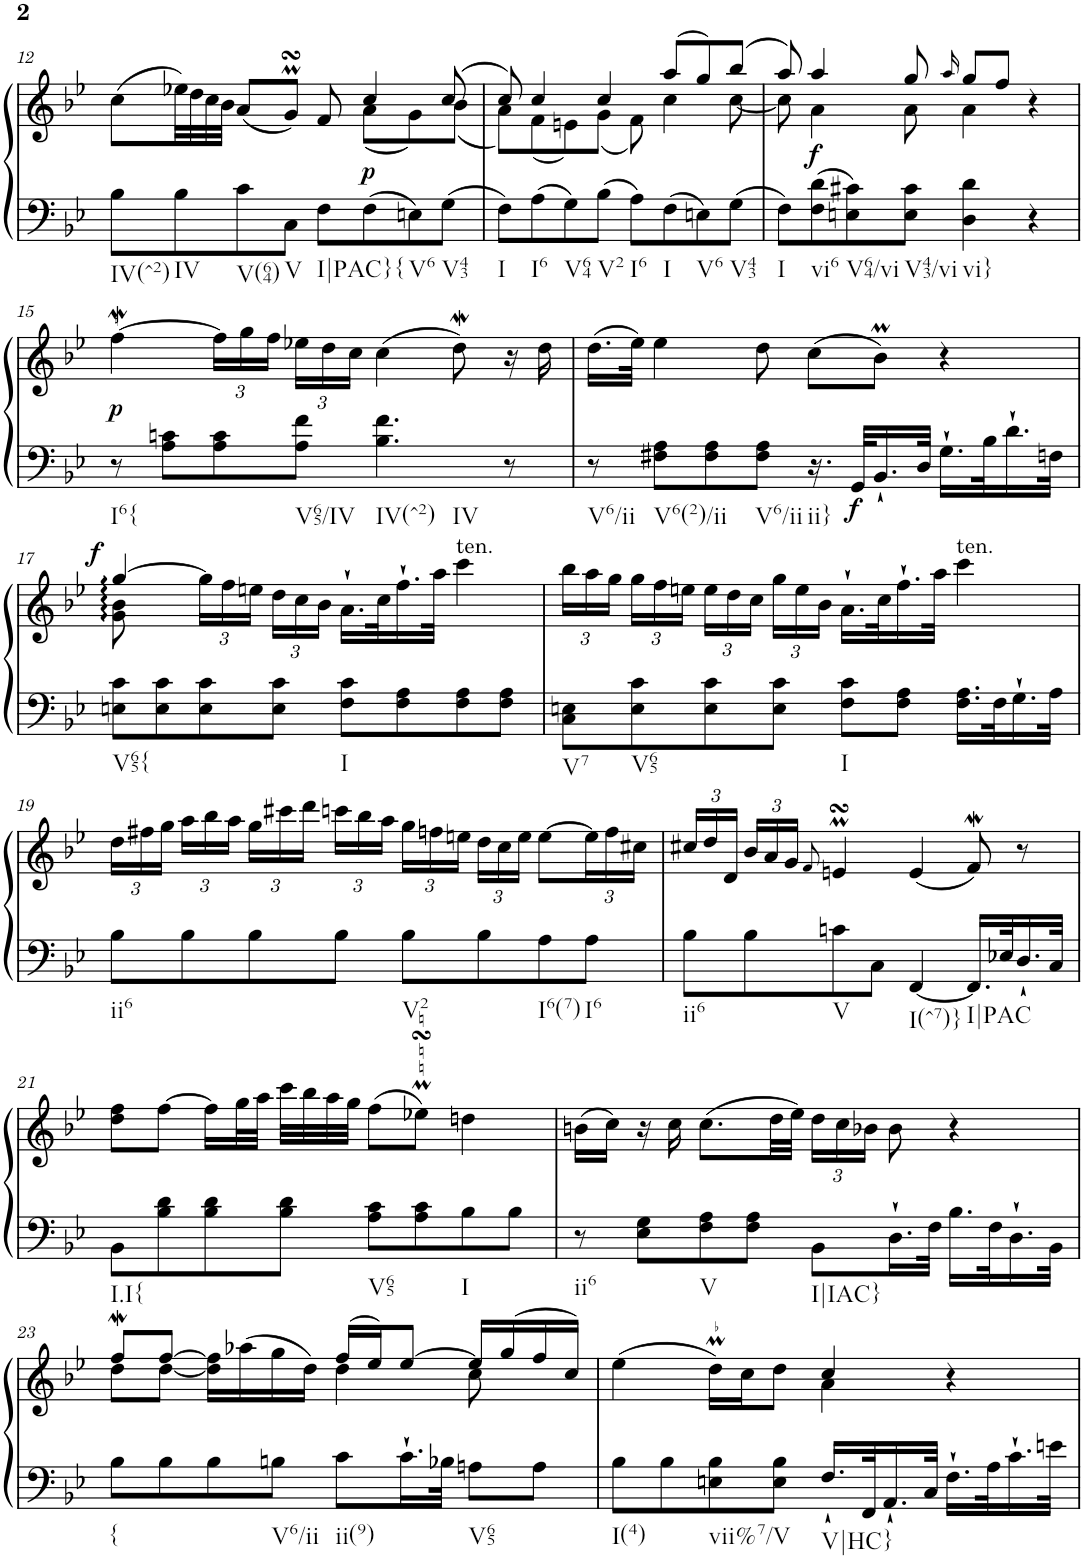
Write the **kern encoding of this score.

**kern	**kern	**dynam
*part1	*part1	*part1
*staff2	*staff1	*staff1/2
*I"Harpsichord	*	*
*I'Hch.	*	*
!!LO:PB:g=z
*clefF4	*clefG2	*
*k[b-e-]	*k[b-e-]	*
*M4/4	*M4/4	*
*met(c)	*met(c)	*
=12	=12	=12
*	*^	*
!LO:TX:b:t=IV(^2)	!	!	!
8B-\L	(>8cc\L	8ryy	.
!LO:TX:b:t=IV	!	!	!
*	*v	*v	*
8B-\	32ee-X\LL)	.
.	32dd\	.
.	32cc\	.
.	32b-\JJJ	.
!LO:TX:b:t=V(64)	!	!
8c\	(<8a/L	.
!LO:TX:b:t=V	!	!
8C\J	8gMsSSS/J)	.
!LO:TX:b:t=I|PAC}{	!	!
8F\L	8f/	.
*	*^	*
!	!	!	!LO:DY:b
8F\	4cc/	(<8a\L	p
!LO:TX:b:t=V6	!	!	!
8En\	.	8g\)	.
!LO:TX:b:t=V43	!	!	!
8G\J	(>8cc/	(<8b-\J	.
=13	=13	=13	=13
!LO:TX:b:t=I	!	!	!
8F\L	8cc/)	8a\L)	.
!LO:TX:b:t=I6	!	!	!
8A\	4cc/	(<8f\	.
!LO:TX:b:t=V64	!	!	!
8G\	.	8en\)	.
!LO:TX:b:t=V2	!	!	!
8B-\J	4cc/	(<8g\J	.
!LO:TX:b:t=I6	!	!	!
8A\L	.	8f\)	.
!LO:TX:b:t=I	!	!	!
8F\	(>8aa/L	4cc\	.
!LO:TX:b:t=V6	!	!	!
8En\	8gg/)	.	.
!LO:TX:b:t=V43	!	!	!
8G\J	(>8bb-/J	[8cc\	.
=14	=14	=14	=14
!LO:TX:b:t=I	!	!	!
8F\L	8aa/)	8cc\]	.
!LO:TX:b:t=vi6	!	!	!
!	!	!	!LO:DY:b
8F\ 8d\	4aa/	4a\	f
!LO:TX:b:t=V64/vi	!	!	!
8En\ 8c#X\	.	.	.
!LO:TX:b:t=V43/vi	!	!	!
8E\ 8c#\J	8gg/	8a\	.
.	16qaa/	.	.
!LO:TX:b:t=vi}	!	!	!
4D\ 4d\	8gg/L	4a\	.
.	8ff/J	.	.
4r	4r	4ryy	.
!!LO:LB:g=z
=15	=15	=15	=15
!LO:TX:b:t=I6{	!	!	!
!	!	!	!LO:DY:b
*	*v	*v	*
8r	[4ffW\	p
8A\ 8cn\L	.	.
*	*Xbrackettup	*
8A\ 8c\	24ff\LL]	.
.	24gg\	.
.	24ff\JJ	.
!LO:TX:b:t=V65/IV	!	!
8A\ 8f\J	24ee-X\LL	.
.	24dd\	.
.	24cc\JJ	.
!LO:TX:b:t=IV(^2)	!	!
!LO:TX:b:t=IV	!	!
4.B-\ 4.f\	(>4cc\	.
.	8ddW\)	.
8r	16r	.
.	16dd\	.
=16	=16	=16
!LO:TX:b:t=V6/ii	!	!
8r	(>16.dd\LL	.
.	32ee-\JJk)	.
!LO:TX:b:t=V6(2)/ii	!	!
8F#X\ 8A\L	4ee-\	.
8F#\ 8A\	.	.
!LO:TX:b:t=V6/ii	!	!
8F#\ 8A\J	8dd\	.
!LO:TX:b:t=ii}	!	!
16.r	(>8cc\L	.
!	!	!LO:DY:b=2
32GG/KLL	.	f
16.BB-`/	8b-M\J)	.
32D/JJk	.	.
16.G`\LL	4r	.
32B-\K	.	.
16.d`\	.	.
32Fn\JJk	.	.
!!LO:LB:g=z
=17	=17	=17
*	*^	*
!LO:TX:b:t=V65{	!	!	!
!	!	!	!LO:DY:a
8En\ 8c\L	[4gg/	8g\ 8b-\	f
8E\ 8c\	.	2..ryy	.
8E\ 8c\	24gg\LL]	.	.
.	24ff\	.	.
.	24een\JJ	.	.
8E\ 8c\J	24dd\LL	.	.
.	24cc\	.	.
.	24b-\JJ	.	.
!LO:TX:b:t=I	!	!	!
8F\ 8c\L	16.a`\LL	.	.
.	32cc\K	.	.
8F\ 8A\	16.ff`\	.	.
.	32aa\JJk	.	.
!	!LO:TX:a:t=ten.	!	!
8F\ 8A\	4ccc\	.	.
8F\ 8A\J	.	.	.
*	*v	*v	*
=18	=18	=18
!LO:TX:b:t=V7	!	!
8C\ 8En\L	24bb-\LL	.
.	24aa\	.
.	24gg\JJ	.
!LO:TX:b:t=V65	!	!
8E\ 8c\	24gg\LL	.
.	24ff\	.
.	24een\JJ	.
8E\ 8c\	24ee\LL	.
.	24dd\	.
.	24cc\JJ	.
8E\ 8c\J	24gg\LL	.
.	24ee\	.
.	24b-\JJ	.
!LO:TX:b:t=I	!	!
8F\ 8c\L	16.a`\LL	.
.	32cc\K	.
8F\ 8A\J	16.ff`\	.
.	32aa\JJk	.
!	!LO:TX:a:t=ten.	!
16.F\ 16.A\LL	4ccc\	.
32F\K	.	.
16.G`\	.	.
32A\JJk	.	.
!!LO:LB:g=z
=19	=19	=19
!LO:TX:b:t=ii6	!	!
8B-\L	24dd\LL	.
.	24ff#X\	.
.	24gg\JJ	.
8B-\	24aa\LL	.
.	24bb-\	.
.	24aa\JJ	.
8B-\	24gg\LL	.
.	24ccc#X\	.
.	24ddd\JJ	.
8B-\J	24cccn\LL	.
.	24bb-\	.
.	24aa\JJ	.
!LO:TX:b:t=V2	!	!
8B-\L	24gg\LL	.
.	24ffn\	.
.	24een\JJ	.
8B-\	24dd\LL	.
.	24cc\	.
.	24ee\JJ	.
!LO:TX:b:t=I6(7)	!	!
8A\	[8ee\L	.
!LO:TX:b:t=I6	!	!
8A\J	24ee\L]	.
.	24ff\	.
.	24cc#X\JJ	.
=20	=20	=20
!LO:TX:b:t=ii6	!	!
8B-\L	24cc#X/LL	.
.	24dd/	.
.	24d/JJ	.
8B-\	24b-/LL	.
.	24a/	.
.	24g/JJ	.
.	8qf/	.
!LO:TX:b:t=V	!	!
8cn\	4enmsSsS/	.
8C\J	.	.
!LO:TX:b:t=I(^7)}	!	!
[4FF/	(<4e/	.
!LO:TX:b:t=I|PAC	!	!
16.FF/LL]	8fW/)	.
32E-X/K	.	.
16.D`/	8r	.
32C/JJk	.	.
!!LO:LB:g=z
=21	=21	=21
!LO:TX:b:t=I.I{	!	!
8BB-\L	8dd\ 8ff\L	.
8B-\ 8d\	[8ff\J	.
8B-\ 8d\	16ff\LL]	.
.	32gg\L	.
.	32aa\JJJ	.
8B-\ 8d\J	32ccc\LLL	.
.	32bb-\	.
.	32aa\	.
.	32gg\JJJ	.
!LO:TX:b:t=V65	!	!
8A\ 8c\L	(>8ff\L	.
8A\ 8c\	8ee-XMsSSs\J)	.
!LO:TX:b:t=I	!	!
8B-\	4ddn\	.
8B-\J	.	.
=22	=22	=22
!LO:TX:b:t=ii6	!	!
8r	(>16bn\LL	.
.	16cc\JJ)	.
8E-\ 8G\L	16r	.
.	16cc\	.
!LO:TX:b:t=V	!	!
8F\ 8A\	(>8.cc\L	.
8F\ 8A\J	.	.
.	32dd\LL	.
.	32ee-\JJJ)	.
!LO:TX:b:t=I|IAC}	!	!
8BB-\L	24dd\LL	.
.	24cc\	.
.	24b-X\JJ	.
16.D`\L	8b-\	.
32F\JJk	.	.
16.B-\LL	4r	.
32F\K	.	.
16.D`\	.	.
32BB-\JJk	.	.
!!LO:LB:g=z
=23	=23	=23
*	*^	*
!LO:TX:b:t={	!	!	!
8B-\L	8ffW/L	8dd\L	.
8B-\	[8ff/J	[8dd\J	.
8B-\	16ryy	16dd\] 16ff\]LL	.
.	16ryy	(>16aa-X\	.
!LO:TX:b:t=V6/ii	!	!	!
8Bn\J	16ryy	16gg\	.
.	16ryy	16dd\JJ)	.
!LO:TX:b:t=ii(9)	!	!	!
8c\L	(>16ff/LL	4dd\	.
.	16ee-/J)	.	.
16.c`\L	[8ee-/J	.	.
32B-X\JJk	.	.	.
!LO:TX:b:t=V65	!	!	!
8An\L	16ee-/LL]	8cc\	.
.	(>16gg/	.	.
8A\J	16ff/	8ryy	.
.	16cc/JJ)	.	.
=24	=24	=24	=24
!LO:TX:b:t=I(4)	!	!	!
8B-\L	(>4ee-\	2ryy	.
8B-\	.	.	.
!LO:TX:b:t=vii%7/V	!	!	!
8En\ 8B-\	16ddm\LL)	.	.
.	16cc\J	.	.
8E\ 8B-\J	8dd\J	.	.
!LO:TX:b:t=V|HC}	!	!	!
16.F`/LL	4cc/	4a\	.
32FF/K	.	.	.
16.AA`/	.	.	.
32C/JJk	.	.	.
16.F`\LL	4r	4ryy	.
32A\K	.	.	.
16.c`\	.	.	.
32en\JJk	.	.	.
*	*v	*v	*
=	=	=
*-	*-	*-
